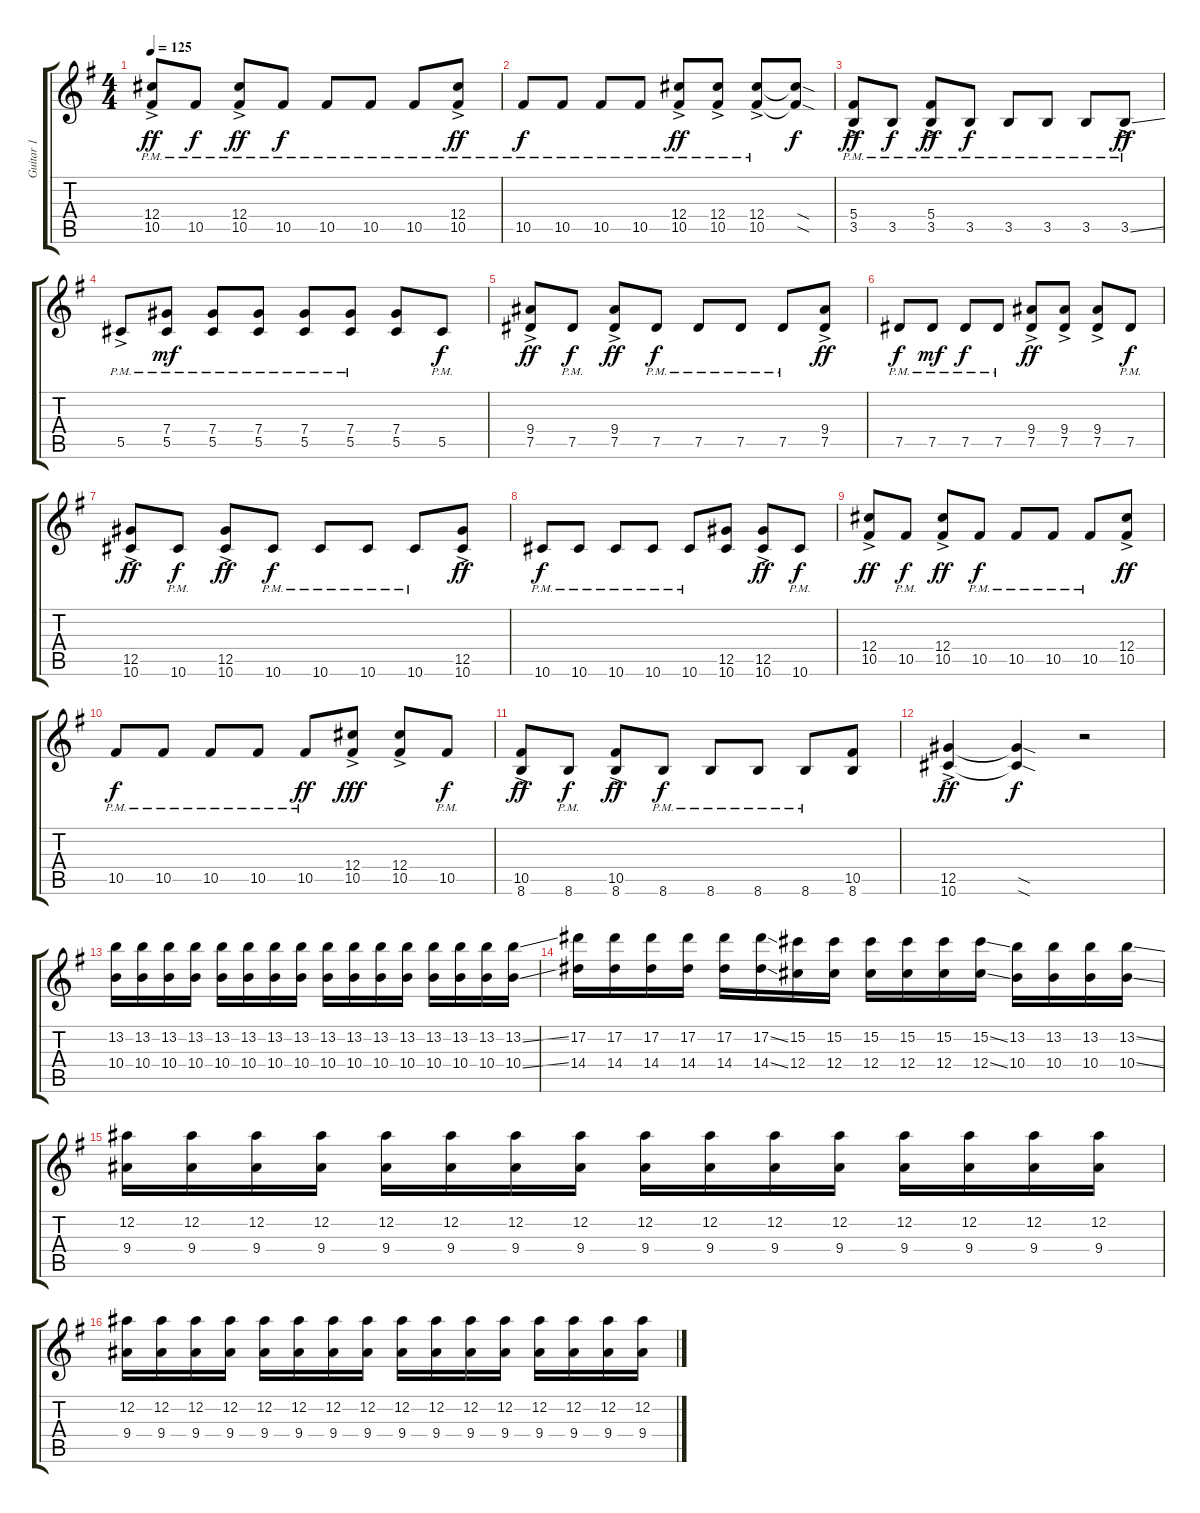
\track ("Guitar 1" "Guitar 1") {instrument distortionguitar}
\staff {score tabs}
\tuning (Eb4 Bb3 Gb3 Db3 Ab2 Eb2) {hide}
\ts (4 4)
\tempo 125
\clef g2
\ks eminor
(12.4{pm} 10.5{ac pm}).8{dy ff} 10.5{pm}.8{dy f} (12.4{pm} 10.5{ac pm}).8{dy ff} 10.5{pm}.8{dy f} 10.5{pm}.8 10.5{pm}.8 10.5{pm}.8 (12.4 10.5{ac pm}).8{dy ff} |
10.5{pm}.8{dy f} 10.5{pm}.8 10.5{pm}.8 10.5{pm}.8 (12.4 10.5{ac pm}).8{dy ff} (12.4 10.5{ac pm}).8 (12.4 10.5{ac pm}).8 (12.4{sod t} 10.5{sod t}).8{dy f} |
(5.4 3.5{ac pm}).8{dy ff} 3.5{pm}.8{dy f} (5.4 3.5{ac pm}).8{dy ff} 3.5{pm}.8{dy f} 3.5{pm}.8 3.5{pm}.8 3.5{pm}.8 3.5{ss ac pm}.8{dy ff} |
5.5{ac pm}.8 (7.4 5.5{pm}).8{dy mf} (7.4 5.5{pm}).8 (7.4 5.5{pm}).8 (7.4 5.5{pm}).8 (7.4 5.5{pm}).8 (7.4 5.5).8 5.5{pm}.8{dy f} |
(9.4{ac} 7.5{ac}).8{dy ff volume 10 instrument distortionguitar} 7.5{pm}.8{dy f} (9.4{ac} 7.5{ac}).8{dy ff} 7.5{pm}.8{dy f} 7.5{pm}.8 7.5{pm}.8 7.5{pm}.8 (9.4{ac} 7.5{ac}).8{dy ff} |
7.5{pm}.8{dy f} 7.5{pm}.8{dy mf} 7.5{pm}.8{dy f} 7.5{pm}.8 (9.4{ac} 7.5{ac}).8{dy ff} (9.4{ac} 7.5{ac}).8 (9.4{ac} 7.5{ac}).8 7.5{pm}.8{dy f} |
(12.5{ac} 10.6{ac}).8{dy ff} 10.6{pm}.8{dy f} (12.5{ac} 10.6{ac}).8{dy ff} 10.6{pm}.8{dy f} 10.6{pm}.8 10.6{pm}.8 10.6{pm}.8 (12.5{ac} 10.6{ac}).8{dy ff} |
10.6{pm}.8{dy f} 10.6{pm}.8 10.6{pm}.8 10.6{pm}.8 10.6{pm}.8 (12.5 10.6).8 (12.5{ac} 10.6{ac}).8{dy ff} 10.6{pm}.8{dy f} |
(12.4{ac} 10.5{ac}).8{dy ff} 10.5{pm}.8{dy f} (12.4{ac} 10.5{ac}).8{dy ff} 10.5{pm}.8{dy f} 10.5{pm}.8 10.5{pm}.8 10.5{pm}.8 (12.4{ac} 10.5{ac}).8{dy ff} |
10.5{pm}.8{dy f} 10.5{pm}.8 10.5{pm}.8 10.5{pm}.8 10.5{pm}.8{dy ff} (12.4{ac} 10.5{ac}).8{dy fff} (12.4{ac} 10.5{ac}).8 10.5{pm}.8{dy f} |
(10.5{ac} 8.6{ac}).8{dy ff} 8.6{pm}.8{dy f} (10.5{ac} 8.6{ac}).8{dy ff} 8.6{pm}.8{dy f} 8.6{pm}.8 8.6{pm}.8 8.6{pm}.8 (10.5 8.6).8 |
(12.5{ac} 10.6{ac}).4{dy ff} (12.5{sod t} 10.6{sod t}).4{dy f} r.2 |
(13.2 10.4).16 (13.2 10.4).16 (13.2 10.4).16 (13.2 10.4).16 (13.2 10.4).16 (13.2 10.4).16 (13.2 10.4).16 (13.2 10.4).16 (13.2 10.4).16 (13.2 10.4).16 (13.2 10.4).16 (13.2 10.4).16 (13.2 10.4).16 (13.2 10.4).16 (13.2 10.4).16 (13.2{ss} 10.4{ss}).16 |
(17.2 14.4).16 (17.2 14.4).16 (17.2 14.4).16 (17.2 14.4).16 (17.2 14.4).16 (17.2{ss} 14.4{ss}).16 (15.2 12.4).16 (15.2 12.4).16 (15.2 12.4).16 (15.2 12.4).16 (15.2 12.4).16 (15.2{ss} 12.4{ss}).16 (13.2 10.4).16 (13.2 10.4).16 (13.2 10.4).16 (13.2{ss} 10.4{ss}).16 |
(12.2 9.4).16 (12.2 9.4).16 (12.2 9.4).16 (12.2 9.4).16 (12.2 9.4).16 (12.2 9.4).16 (12.2 9.4).16 (12.2 9.4).16 (12.2 9.4).16 (12.2 9.4).16 (12.2 9.4).16 (12.2 9.4).16 (12.2 9.4).16 (12.2 9.4).16 (12.2 9.4).16 (12.2 9.4).16 |
(12.2 9.4).16 (12.2 9.4).16 (12.2 9.4).16 (12.2 9.4).16 (12.2 9.4).16 (12.2 9.4).16 (12.2 9.4).16 (12.2 9.4).16 (12.2 9.4).16 (12.2 9.4).16 (12.2 9.4).16 (12.2 9.4).16 (12.2 9.4).16 (12.2 9.4).16 (12.2 9.4).16 (12.2{ss} 9.4{ss}).16
